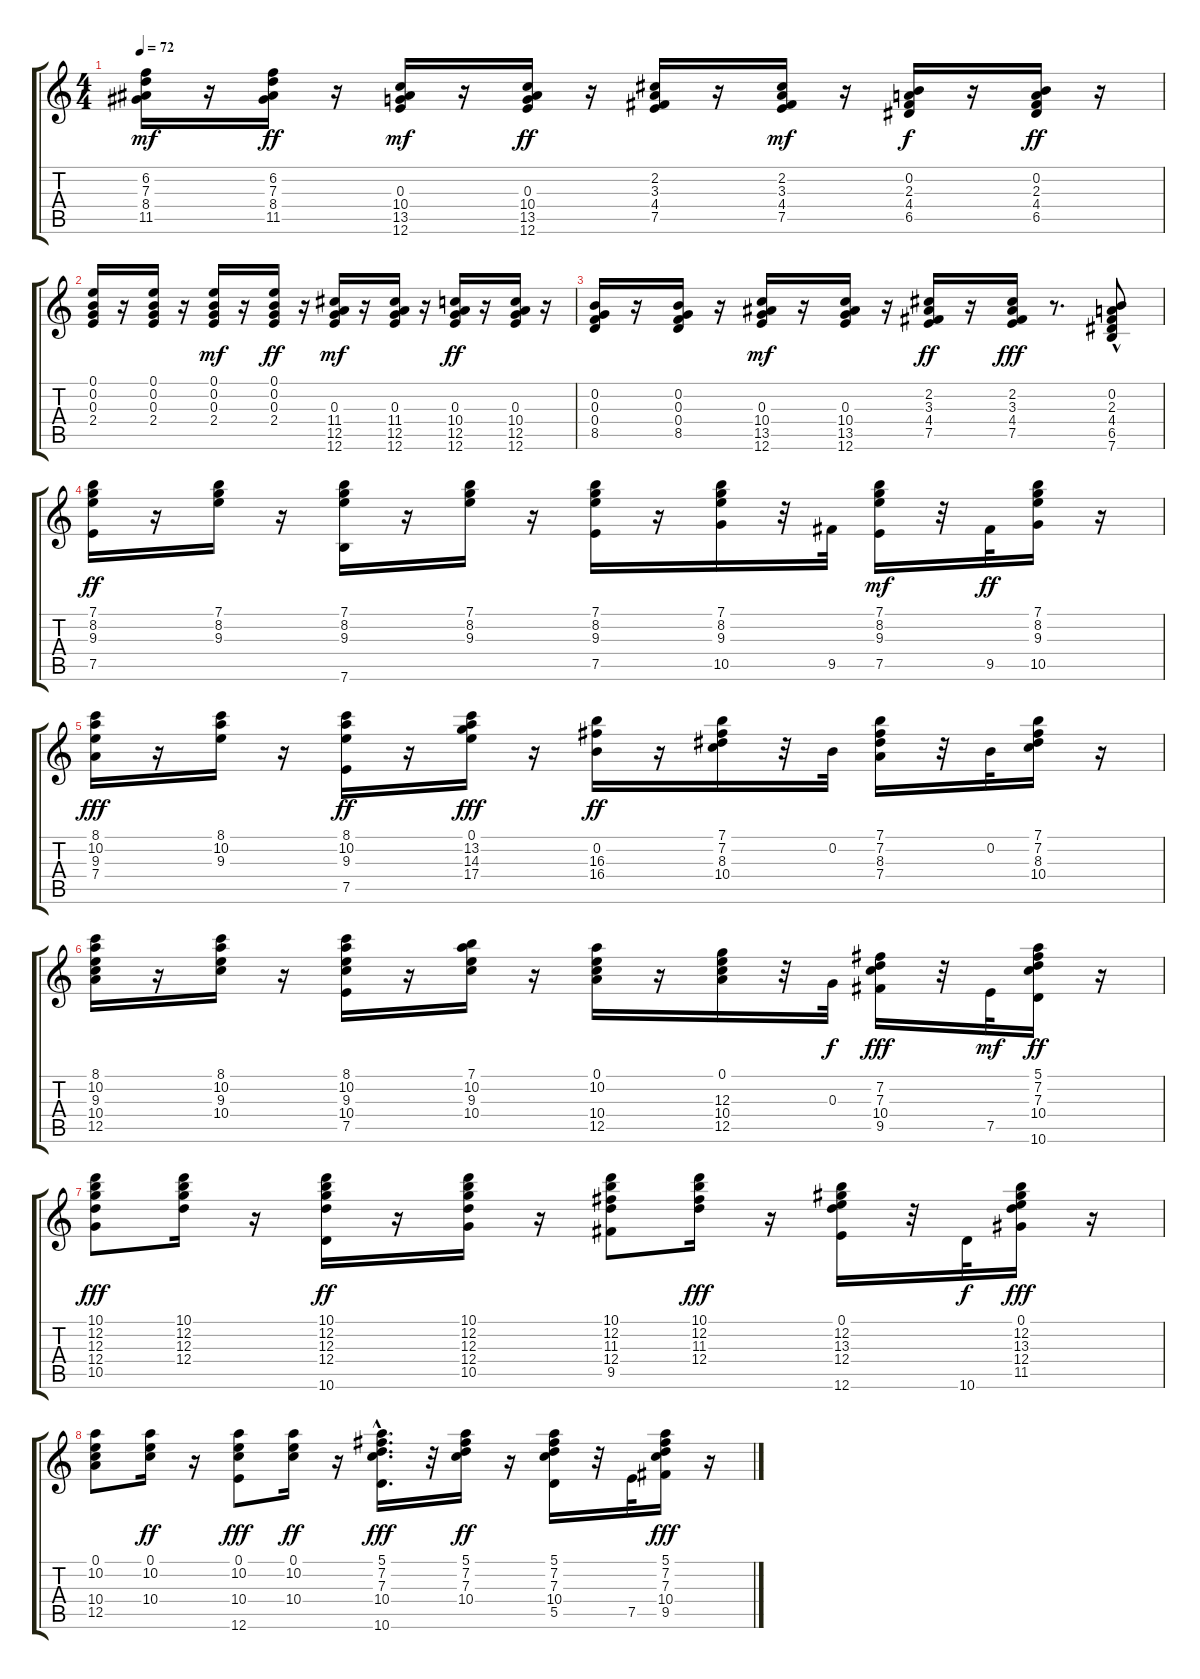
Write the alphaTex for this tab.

\track "" {instrument acousticguitarnylon}
\staff {score tabs}
\tuning (E4 B3 G3 D3 A2 E2) {hide}
\ts (4 4)
\tempo 72
\clef g2
\ks c
(6.2 7.3 8.4 11.5).16{dy mf} r.16 (6.2 7.3 8.4 11.5).16{dy ff} r.16 (0.3 10.4 13.5 12.6).16{dy mf} r.16 (0.3 10.4 13.5 12.6).16{dy ff} r.16 (2.2 3.3 4.4 7.5).16 r.16 (2.2 3.3 4.4 7.5).16{dy mf} r.16 (0.2 2.3 4.4 6.5).16{dy f} r.16 (0.2 2.3 4.4 6.5).16{dy ff} r.16 |
(0.1 0.2 0.3 2.4).16 r.16 (0.1 0.2 0.3 2.4).16 r.16 (0.1 0.2 0.3 2.4).16{dy mf} r.16 (0.1 0.2 0.3 2.4).16{dy ff} r.16 (0.3 11.4 12.5 12.6).16{dy mf} r.16 (0.3 11.4 12.5 12.6).16 r.16 (0.3 10.4 12.5 12.6).16{dy ff} r.16 (0.3 10.4 12.5 12.6).16 r.16 |
(0.2 0.3 0.4 8.5).16 r.16 (0.2 0.3 0.4 8.5).16 r.16 (0.3 10.4 13.5 12.6).16{dy mf} r.16 (0.3 10.4 13.5 12.6).16 r.16 (2.2 3.3 4.4 7.5).16{dy ff} r.16 (2.2 3.3 4.4 7.5).16{dy fff} r.8{d} (0.2{hac} 2.3{hac} 4.4 6.5{hac} 7.6{hac}).8 |
(7.1 8.2 9.3 7.5).16{dy ff} r.16 (7.1 8.2 9.3).16 r.16 (7.1 8.2 9.3 7.6).16 r.16 (7.1 8.2 9.3).16 r.16 (7.1 8.2 9.3 7.5).16 r.16 (7.1 8.2 9.3 10.5).16 r.32 9.5.32 (7.1 8.2 9.3 7.5).16{dy mf} r.32 9.5.32{dy ff} (7.1 8.2 9.3 10.5).16 r.16 |
(8.1 10.2 9.3 7.4).16{dy fff} r.16 (8.1 10.2 9.3).16 r.16 (8.1 10.2 9.3 7.5).16{dy ff} r.16 (0.1 13.2 14.3 17.4).16{dy fff} r.16 (0.2 16.3 16.4).16{dy ff} r.16 (7.1 7.2 8.3 10.4).16 r.32 0.2.32 (7.1 7.2 8.3 7.4).16 r.32 0.2.32 (7.1 7.2 8.3 10.4).16 r.16 |
(8.1 10.2 9.3 10.4 12.5).16 r.16 (8.1 10.2 9.3 10.4).16 r.16 (8.1 10.2 9.3 10.4 7.5).16 r.16 (7.1 10.2 9.3 10.4).16 r.16 (0.1 10.2 10.4 12.5).16 r.16 (0.1 12.3 10.4 12.5).16 r.32 0.3.32{dy f} (7.2 7.3 10.4 9.5).16{dy fff} r.32 7.5.32{dy mf} (5.1 7.2 7.3 10.4 10.6).16{dy ff} r.16 |
(10.1 12.2 12.3 12.4 10.5).8{dy fff} (10.1 12.2 12.3 12.4).16 r.16 (10.1 12.2 12.3 12.4 10.6).16{dy ff} r.16 (10.1 12.2 12.3 12.4 10.5).16 r.16 (10.1 12.2 11.3 12.4 9.5).8 (10.1 12.2 11.3 12.4).16{dy fff} r.16 (0.1 12.2 13.3 12.4 12.6).16 r.32 10.6.32{dy f} (0.1 12.2 13.3 12.4 11.5).16{dy fff} r.16 |
(0.1 10.2 10.4 12.5).8 (0.1 10.2 10.4).16{dy ff} r.16 (0.1 10.2 10.4 12.6).8{dy fff} (0.1 10.2 10.4).16{dy ff} r.16 (5.1 7.2 7.3 10.4 10.6{hac}).16{d dy fff} r.32 (5.1 7.2 7.3 10.4).16{dy ff} r.16 (5.1 7.2 7.3 10.4 5.5).16 r.32 7.5.32 (5.1 7.2 7.3 10.4 9.5).16{dy fff} r.16
